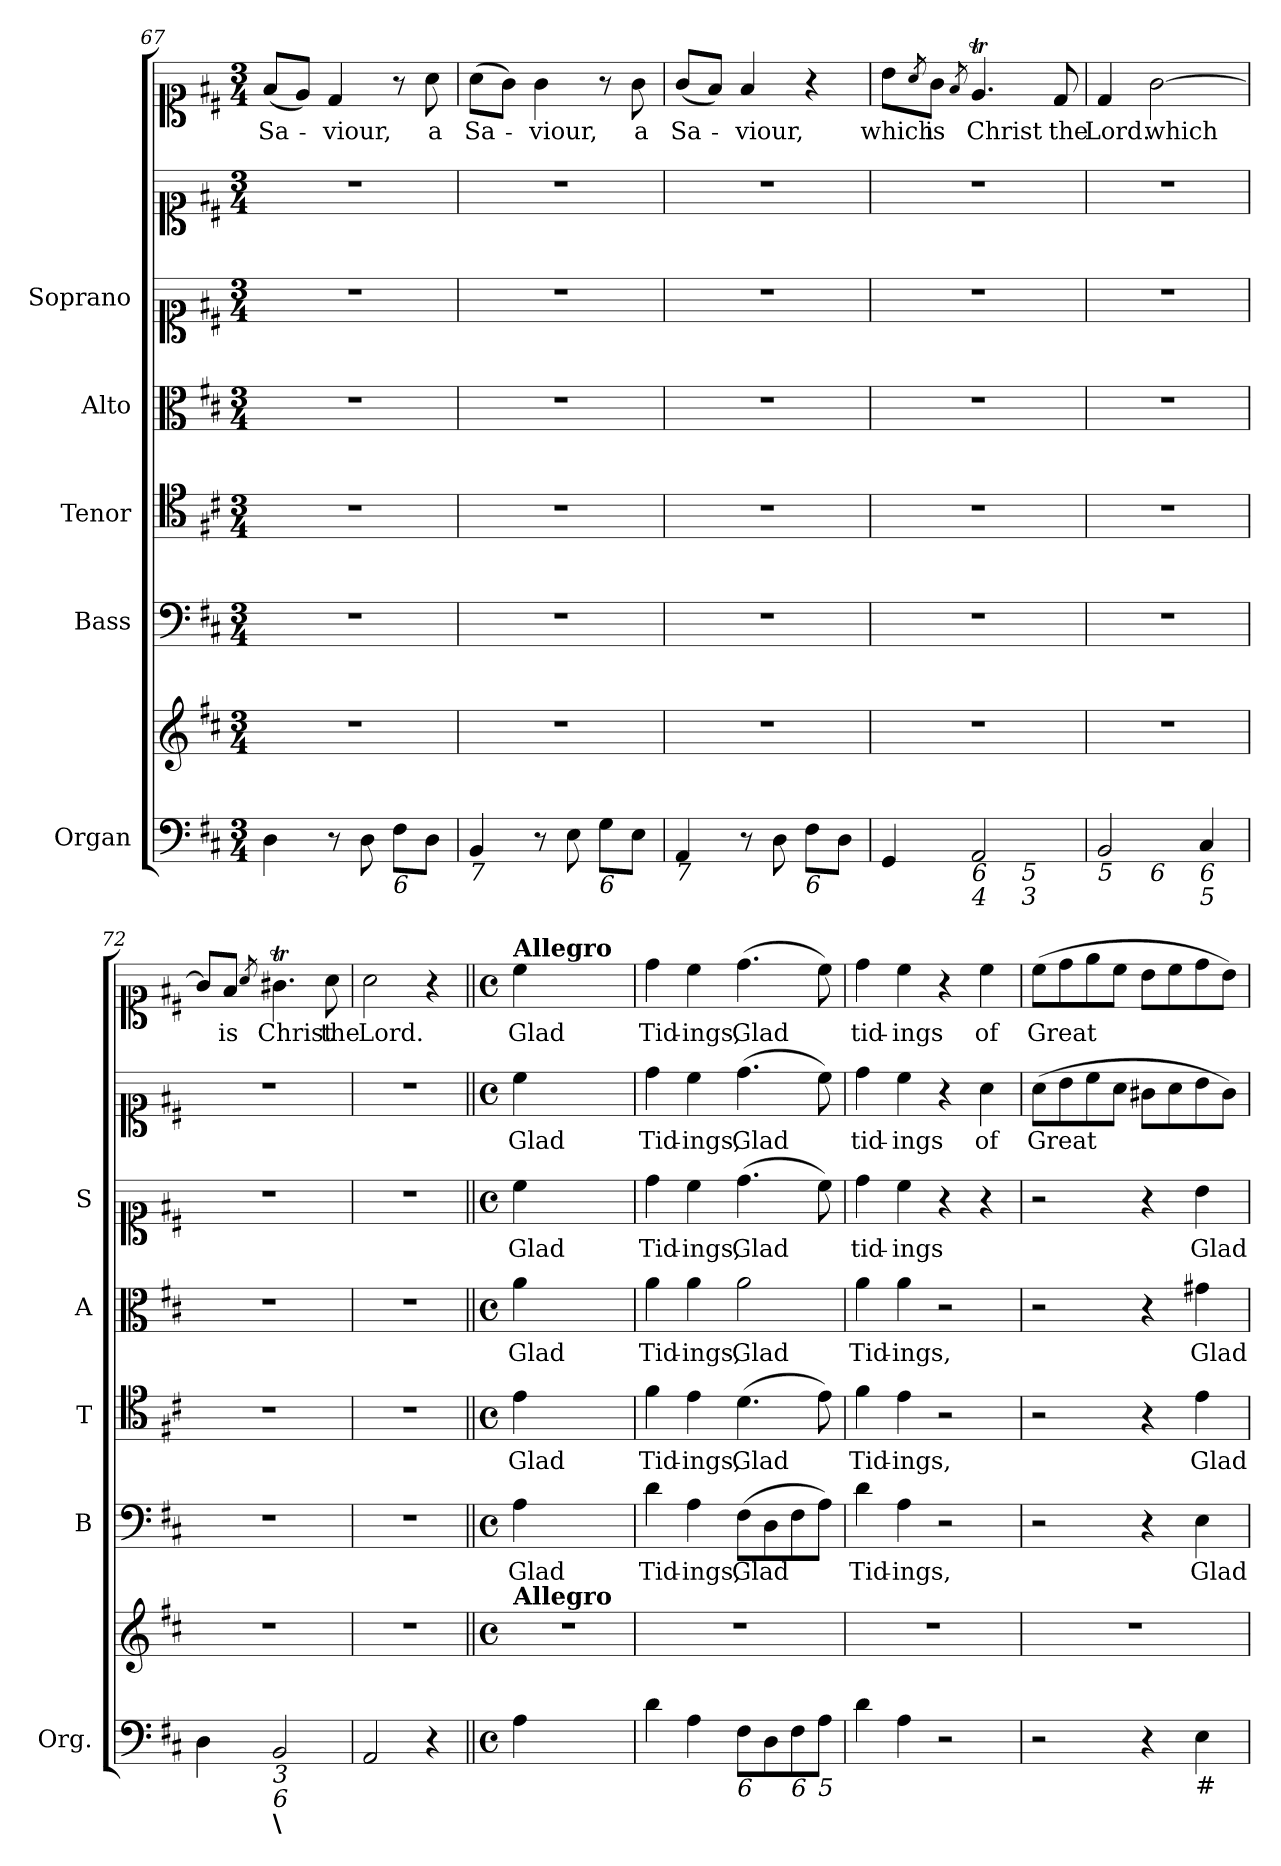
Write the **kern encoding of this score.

**kern	**kern	**kern	**text	**kern	**text	**kern	**text	**kern	**text	**kern	**text	**kern	**text
*part7	*part7	*part6	*part6	*part5	*part5	*part4	*part4	*part3	*part3	*part2	*part2	*part1	*part1
*staff8	*staff7	*staff6	*staff6	*staff5	*staff5	*staff4	*staff4	*staff3	*staff3	*staff2	*staff2	*staff1	*staff1
*I"Organ	*	*I"Bass	*	*I"Tenor	*	*I"Alto	*	*I"Soprano	*	*	*	*	*
*I'Org.	*	*I'B	*	*I'T	*	*I'A	*	*I'S	*	*	*	*	*
*clefF4	*clefG2	*clefF4	*	*clefC4	*	*clefC3	*	*clefC1	*	*clefC1	*	*clefC1	*
*k[f#c#]	*k[f#c#]	*k[f#c#]	*	*k[f#c#]	*	*k[f#c#]	*	*k[f#c#]	*	*k[f#c#]	*	*k[f#c#]	*
*D:	*D:	*D:	*	*D:	*	*D:	*	*D:	*	*D:	*	*D:	*
*M3/4	*M3/4	*M3/4	*	*M3/4	*	*M3/4	*	*M3/4	*	*M3/4	*	*M3/4	*
=67	=67	=67	=67	=67	=67	=67	=67	=67	=67	=67	=67	=67	=67
!	!	!	!	!	!	!	!	!	!	!	!	!	!LO:LY:b
4D\	2.r	2.r	.	2.r	.	2.r	.	2.r	.	2.r	.	(<8f#/L	Sa-
.	.	.	.	.	.	.	.	.	.	.	.	8e/J)	.
!	!	!	!	!	!	!	!	!	!	!	!	!	!LO:LY:b
8r	.	.	.	.	.	.	.	.	.	.	.	4d/	-viour,
8D\	.	.	.	.	.	.	.	.	.	.	.	.	.
!LO:TX:b:i:t=6	!	!	!	!	!	!	!	!	!	!	!	!	!
8F#\L	.	.	.	.	.	.	.	.	.	.	.	8r	.
!	!	!	!	!	!	!	!	!	!	!	!	!	!LO:LY:b
8D\J	.	.	.	.	.	.	.	.	.	.	.	8a\	a
!!LO:PB:g=z
=68	=68	=68	=68	=68	=68	=68	=68	=68	=68	=68	=68	=68	=68
!LO:TX:b:i:t=7	!	!	!	!	!	!	!	!	!	!	!	!	!
!	!	!	!	!	!	!	!	!	!	!	!	!	!LO:LY:b
4BB/	2.r	2.r	.	2.r	.	2.r	.	2.r	.	2.r	.	(>8a\L	Sa-
.	.	.	.	.	.	.	.	.	.	.	.	8g\J)	.
!	!	!	!	!	!	!	!	!	!	!	!	!	!LO:LY:b
8r	.	.	.	.	.	.	.	.	.	.	.	4g\	-viour,
8E\	.	.	.	.	.	.	.	.	.	.	.	.	.
!LO:TX:b:i:t=6	!	!	!	!	!	!	!	!	!	!	!	!	!
8G\L	.	.	.	.	.	.	.	.	.	.	.	8r	.
!	!	!	!	!	!	!	!	!	!	!	!	!	!LO:LY:b
8E\J	.	.	.	.	.	.	.	.	.	.	.	8g\	a
=69	=69	=69	=69	=69	=69	=69	=69	=69	=69	=69	=69	=69	=69
!LO:TX:b:i:t=7	!	!	!	!	!	!	!	!	!	!	!	!	!
!	!	!	!	!	!	!	!	!	!	!	!	!	!LO:LY:b
4AA/	2.r	2.r	.	2.r	.	2.r	.	2.r	.	2.r	.	(<8g/L	Sa-
.	.	.	.	.	.	.	.	.	.	.	.	8f#/J)	.
!	!	!	!	!	!	!	!	!	!	!	!	!	!LO:LY:b
8r	.	.	.	.	.	.	.	.	.	.	.	4f#/	-viour,
8D\	.	.	.	.	.	.	.	.	.	.	.	.	.
!LO:TX:b:i:t=6	!	!	!	!	!	!	!	!	!	!	!	!	!
8F#\L	.	.	.	.	.	.	.	.	.	.	.	4r	.
8D\J	.	.	.	.	.	.	.	.	.	.	.	.	.
=70	=70	=70	=70	=70	=70	=70	=70	=70	=70	=70	=70	=70	=70
!	!	!	!	!	!	!	!	!	!	!	!	!	!LO:LY:b
*^	*	*	*	*	*	*	*	*	*	*	*	*	*
4GG/	2ryy	2.r	2.r	.	2.r	.	2.r	.	2.r	.	2.r	.	8b\L	which
.	.	.	.	.	.	.	.	.	.	.	.	.	8qa/	.
!	!	!	!	!	!	!	!	!	!	!	!	!	!	!LO:LY:b
.	.	.	.	.	.	.	.	.	.	.	.	.	8g\J	is
.	.	.	.	.	.	.	.	.	.	.	.	.	8qf#/	.
!LO:TX:b:i:t=6	!	!	!	!	!	!	!	!	!	!	!	!	!	!
!LO:TX:b:i:t=4	!	!	!	!	!	!	!	!	!	!	!	!	!	!
!	!	!	!	!	!	!	!	!	!	!	!	!	!	!LO:LY:b
2AA/	.	.	.	.	.	.	.	.	.	.	.	.	4.eT/	Christ
!	!LO:TX:b:i:t=5	!	!	!	!	!	!	!	!	!	!	!	!	!
!	!LO:TX:b:i:t=3	!	!	!	!	!	!	!	!	!	!	!	!	!
.	4ryy	.	.	.	.	.	.	.	.	.	.	.	.	.
!	!	!	!	!	!	!	!	!	!	!	!	!	!	!LO:LY:b
.	.	.	.	.	.	.	.	.	.	.	.	.	8d/	the
=71	=71	=71	=71	=71	=71	=71	=71	=71	=71	=71	=71	=71	=71	=71
!LO:TX:b:i:t=5	!	!	!	!	!	!	!	!	!	!	!	!	!	!
!	!	!	!	!	!	!	!	!	!	!	!	!	!	!LO:LY:b
2BB/	4ryy	2.r	2.r	.	2.r	.	2.r	.	2.r	.	2.r	.	4d/	Lord.
!	!LO:TX:b:i:t=6	!	!	!	!	!	!	!	!	!	!	!	!	!
!	!	!	!	!	!	!	!	!	!	!	!	!	!	!LO:LY:b
.	2ryy	.	.	.	.	.	.	.	.	.	.	.	[2g\	which
!LO:TX:b:i:t=6	!	!	!	!	!	!	!	!	!	!	!	!	!	!
!LO:TX:b:i:t=5	!	!	!	!	!	!	!	!	!	!	!	!	!	!
4C#/	.	.	.	.	.	.	.	.	.	.	.	.	.	.
=72	=72	=72	=72	=72	=72	=72	=72	=72	=72	=72	=72	=72	=72	=72
!LO:TX:b:i:t=4	!	!	!	!	!	!	!	!	!	!	!	!	!	!
*v	*v	*	*	*	*	*	*	*	*	*	*	*	*	*
4D\	2.r	2.r	.	2.r	.	2.r	.	2.r	.	2.r	.	8g/L]	.
!	!	!	!	!	!	!	!	!	!	!	!	!	!LO:LY:b
.	.	.	.	.	.	.	.	.	.	.	.	8f#/J	is
.	.	.	.	.	.	.	.	.	.	.	.	8qa/	.
!LO:TX:b:i:t=3	!	!	!	!	!	!	!	!	!	!	!	!	!
!LO:TX:b:i:t=6	!	!	!	!	!	!	!	!	!	!	!	!	!
!LO:TX:b:B:t=\	!	!	!	!	!	!	!	!	!	!	!	!	!
!	!	!	!	!	!	!	!	!	!	!	!	!	!LO:LY:b
2BB/	.	.	.	.	.	.	.	.	.	.	.	4.g#Xt\	Christ
!	!	!	!	!	!	!	!	!	!	!	!	!	!LO:LY:b
.	.	.	.	.	.	.	.	.	.	.	.	8a\	the
=73	=73	=73	=73	=73	=73	=73	=73	=73	=73	=73	=73	=73	=73
!	!	!	!	!	!	!	!	!	!	!	!	!	!LO:LY:b
2AA/	2.r	2.r	.	2.r	.	2.r	.	2.r	.	2.r	.	2a\	Lord.
4r	.	.	.	.	.	.	.	.	.	.	.	4r	.
!!LO:LB:g=z
=74||	=74||	=74||	=74||	=74||	=74||	=74||	=74||	=74||	=74||	=74||	=74||	=74||	=74||
*M4/4	*M4/4	*M4/4	*	*M4/4	*	*M4/4	*	*M4/4	*	*M4/4	*	*M4/4	*
*met(c)	*met(c)	*met(c)	*	*met(c)	*	*met(c)	*	*met(c)	*	*met(c)	*	*met(c)	*
*	*MM120	*	*	*	*	*	*	*	*	*	*	*MM120	*
!	!	!	!	!	!	!	!	!	!	!	!	!LO:TX:a:B:t=Allegro	!
!	!LO:TX:a:B:t=Allegro	!	!	!	!	!	!	!	!	!	!	!	!
!	!	!	!LO:LY:b	!	!LO:LY:b	!	!LO:LY:b	!	!LO:LY:b	!	!LO:LY:b	!	!LO:LY:b
4A\	1r	4A\	Glad	4e\	Glad	4a\	Glad	4cc#\	Glad	4cc#\	Glad	4cc#\	Glad
2.ryy	.	2.ryy	.	2.ryy	.	2.ryy	.	2.ryy	.	2.ryy	.	2.ryy	.
=75	=75	=75	=75	=75	=75	=75	=75	=75	=75	=75	=75	=75	=75
!	!	!	!LO:LY:b	!	!LO:LY:b	!	!LO:LY:b	!	!LO:LY:b	!	!LO:LY:b	!	!LO:LY:b
4d\	1r	4d\	Tid-	4f#\	Tid-	4a\	Tid-	4dd\	Tid-	4dd\	Tid-	4dd\	Tid-
!	!	!	!LO:LY:b	!	!LO:LY:b	!	!LO:LY:b	!	!LO:LY:b	!	!LO:LY:b	!	!LO:LY:b
4A\	.	4A\	-ings,	4e\	-ings,	4a\	-ings,	4cc#\	-ings,	4cc#\	-ings,	4cc#\	-ings,
!LO:TX:b:i:t=6	!	!	!	!	!	!	!	!	!	!	!	!	!
!	!	!	!LO:LY:b	!	!LO:LY:b	!	!LO:LY:b	!	!LO:LY:b	!	!LO:LY:b	!	!LO:LY:b
8F#\L	.	(>8F#\L	Glad	(>4.d\	Glad	2a\	Glad	(>4.dd\	Glad	(>4.dd\	Glad	(>4.dd\	Glad
8D\	.	8D\	.	.	.	.	.	.	.	.	.	.	.
!LO:TX:b:i:t=6	!	!	!	!	!	!	!	!	!	!	!	!	!
8F#\	.	8F#\	.	.	.	.	.	.	.	.	.	.	.
!LO:TX:b:i:t=5	!	!	!	!	!	!	!	!	!	!	!	!	!
8A\J	.	8A\J)	.	8e\)	.	.	.	8cc#\)	.	8cc#\)	.	8cc#\)	.
=76	=76	=76	=76	=76	=76	=76	=76	=76	=76	=76	=76	=76	=76
!	!	!	!LO:LY:b	!	!LO:LY:b	!	!LO:LY:b	!	!LO:LY:b	!	!LO:LY:b	!	!LO:LY:b
4d\	1r	4d\	Tid-	4f#\	Tid-	4a\	Tid-	4dd\	tid-	4dd\	tid-	4dd\	tid-
!	!	!	!LO:LY:b	!	!LO:LY:b	!	!LO:LY:b	!	!LO:LY:b	!	!LO:LY:b	!	!LO:LY:b
4A\	.	4A\	-ings,	4e\	-ings,	4a\	-ings,	4cc#\	-ings	4cc#\	-ings	4cc#\	-ings
2r	.	2r	.	2r	.	2r	.	4r	.	4r	.	4r	.
!	!	!	!	!	!	!	!	!	!	!	!LO:LY:b	!	!LO:LY:b
.	.	.	.	.	.	.	.	4r	.	4a\	of	4cc#\	of
=77	=77	=77	=77	=77	=77	=77	=77	=77	=77	=77	=77	=77	=77
!	!	!	!	!	!	!	!	!	!	!	!LO:LY:b	!	!LO:LY:b
2r	1r	2r	.	2r	.	2r	.	2r	.	(>8a\L	Great	(>8cc#\L	Great
.	.	.	.	.	.	.	.	.	.	8b\	.	8dd\	.
.	.	.	.	.	.	.	.	.	.	8cc#\	.	8ee\	.
.	.	.	.	.	.	.	.	.	.	8a\J	.	8cc#\J	.
4r	.	4r	.	4r	.	4r	.	4r	.	8g#X\L	.	8b\L	.
.	.	.	.	.	.	.	.	.	.	8a\	.	8cc#\	.
!LO:TX:b:t=#	!	!	!	!	!	!	!	!	!	!	!	!	!
!	!	!	!LO:LY:b	!	!LO:LY:b	!	!LO:LY:b	!	!LO:LY:b	!	!	!	!
4E\	.	4E\	Glad	4e\	Glad	4g#X\	Glad	4b\	Glad	8b\	.	8dd\	.
.	.	.	.	.	.	.	.	.	.	8g#\J)	.	8b\J)	.
=	=	=	=	=	=	=	=	=	=	=	=	=	=
*-	*-	*-	*-	*-	*-	*-	*-	*-	*-	*-	*-	*-	*-
